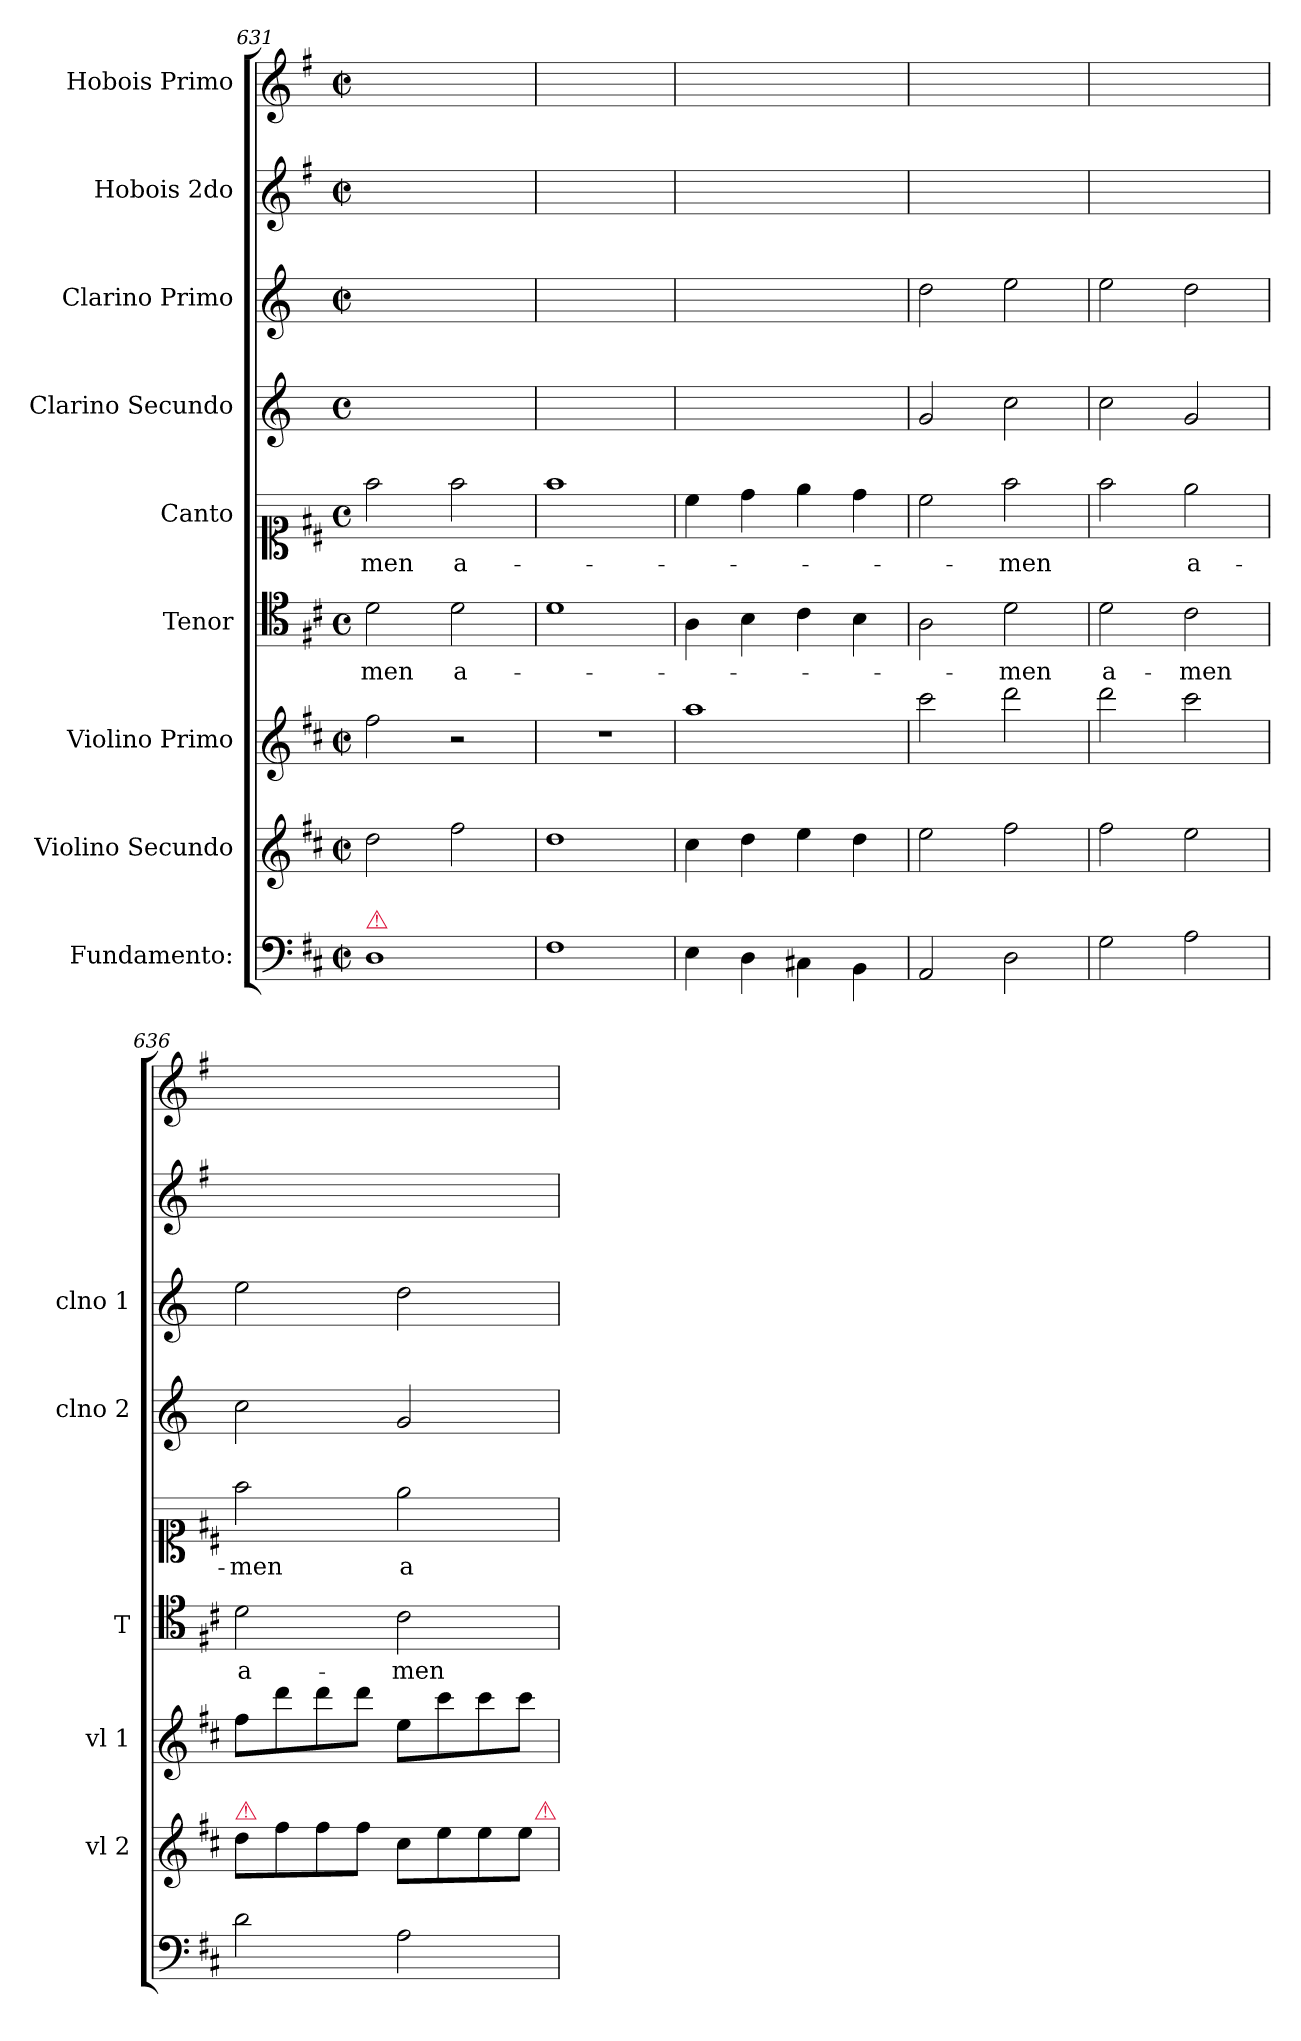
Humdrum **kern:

**kern	**kern	**kern	**kern	**text	**kern	**text	**kern	**kern	**kern	**kern
*part9	*part8	*part7	*part6	*part6	*part5	*part5	*part4	*part3	*part2	*part1
*staff9	*staff8	*staff7	*staff6	*staff6	*staff5	*staff5	*staff4	*staff3	*staff2	*staff1
*I"Fundamento:	*I"Violino Secundo	*I"Violino Primo	*I"Tenor	*	*I"Canto	*	*I"Clarino Secundo	*I"Clarino Primo	*I"Hobois 2do	*I"Hobois Primo
*	*I'vl 2	*I'vl 1	*I'T	*	*	*	*I'clno 2	*I'clno 1	*	*
*clefF4	*clefG2	*clefG2	*clefC4	*	*clefC1	*	*clefG2	*clefG2	*clefG2	*clefG2
*	*	*	*	*	*	*	*ITrd-1c-2	*ITrd-1c-2	*	*
*k[f#c#]	*k[f#c#]	*k[f#c#]	*k[f#c#]	*	*k[f#c#]	*	*k[f#c#]	*k[f#c#]	*k[f#]	*k[f#]
*M2/2	*M2/2	*M2/2	*M2/2	*	*M2/2	*	*M2/2	*M2/2	*M2/2	*M2/2
*met(c|)	*met(c|)	*met(c|)	*met(c)	*	*met(c)	*	*met(c)	*met(c|)	*met(c|)	*met(c|)
=631	=631	=631	=631	=631	=631	=631	=631	=631	=631	=631
!LO:TX:a:color=crimson:t=⚠	!	!	!	!	!	!	!	!	!	!
1D	2dd\	2ff#\	2d\	-men	2ff#\	-men	1ryy	1ryy	1ryy	1ryy
.	2ff#\	2r	2d\	-a-	2ff#\	-a-	.	.	.	.
=632	=632	=632	=632	=632	=632	=632	=632	=632	=632	=632
1F#	1dd	1r	1d	.	1ff#	.	1ryy	1ryy	1ryy	1ryy
=633	=633	=633	=633	=633	=633	=633	=633	=633	=633	=633
4E\	4cc#\	1aa	4A\	.	4cc#\	.	1ryy	1ryy	1ryy	1ryy
4D\	4dd\	.	4B\	.	4dd\	.	.	.	.	.
4C#X\	4ee\	.	4c#\	.	4ee\	.	.	.	.	.
4BB\	4dd\	.	4B\	.	4dd\	.	.	.	.	.
=634	=634	=634	=634	=634	=634	=634	=634	=634	=634	=634
2AA/	2ee\	2ccc#\	2A\	.	2cc#\	.	2a/	2ee\	1ryy	1ryy
2D\	2ff#\	2ddd\	2d\	-men	2ff#\	-men	2dd\	2ff#\	.	.
=635	=635	=635	=635	=635	=635	=635	=635	=635	=635	=635
2G\	2ff#\	2ddd\	2d\	a-	2ff#\	.	2dd\	2ff#\	1ryy	1ryy
2A\	2ee\	2ccc#\	2c#\	-men	2ee\	a-	2a/	2ee\	.	.
=636	=636	=636	=636	=636	=636	=636	=636	=636	=636	=636
!	!LO:TX:a:color=crimson:t=⚠	!	!	!	!	!	!	!	!	!
!	!	!	!	!LO:LY:i	!	!	!	!	!	!
2d\	8dd\L	8ff#\L	2d\	a-	2ff#\	-men	2dd\	2ff#\	1ryy	1ryy
.	8ff#\	8ddd\	.	.	.	.	.	.	.	.
.	8ff#\	8ddd\	.	.	.	.	.	.	.	.
.	8ff#\J	8ddd\J	.	.	.	.	.	.	.	.
!	!	!	!	!LO:LY:i	!	!LO:LY:i	!	!	!	!
2A\	8cc#\L	8ee\L	2c#\	-men	2ee\	a-	2a/	2ee\	.	.
.	8ee\	8ccc#\	.	.	.	.	.	.	.	.
.	8ee\	8ccc#\	.	.	.	.	.	.	.	.
.	8ee\J	8ccc#\J	.	.	.	.	.	.	.	.
!	!LO:TX:a:color=crimson:t=⚠	!	!	!	!	!	!	!	!	!
=	=	=	=	=	=	=	=	=	=	=
*-	*-	*-	*-	*-	*-	*-	*-	*-	*-	*-
